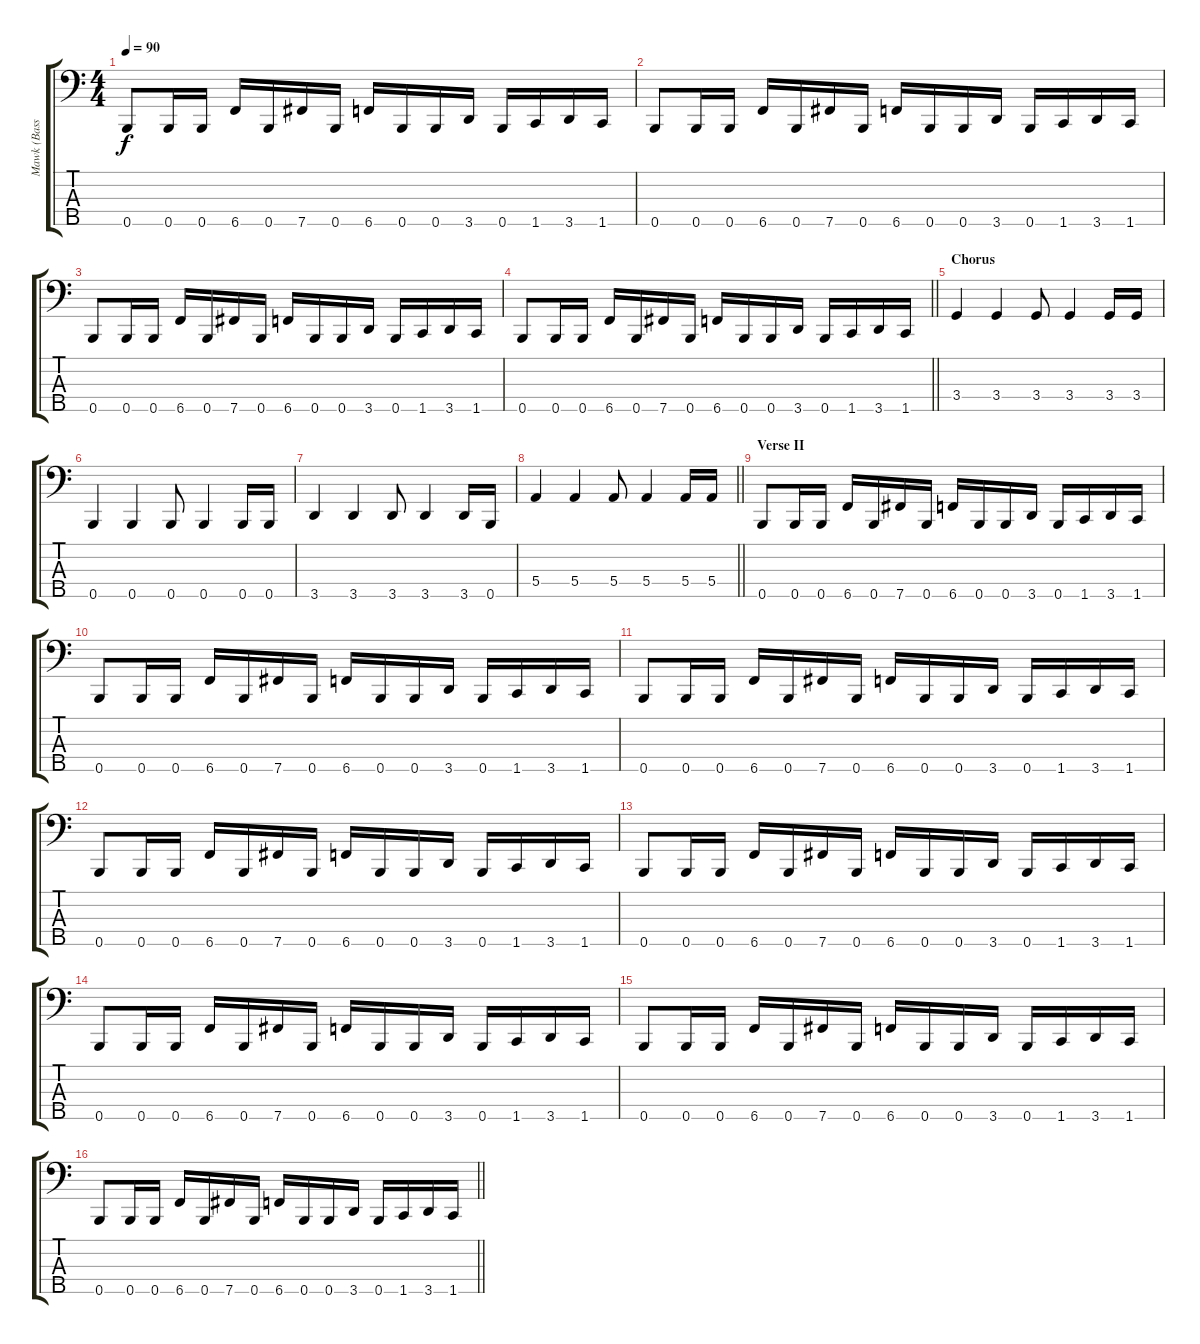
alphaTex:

\track ("Mawk (Bass - 5 Strings)" "Mawk (Bass") {instrument electricbassfinger}
\staff {score tabs}
\tuning (G2 D2 A1 E1 B0) {hide}
\ts (4 4)
\tempo 90
\clef f4
\ks c
0.5.8{dy f} 0.5.16 0.5.16 6.5.16 0.5.16 7.5.16 0.5.16 6.5.16 0.5.16 0.5.16 3.5.16 0.5.16 1.5.16 3.5.16 1.5.16 |
0.5.8 0.5.16 0.5.16 6.5.16 0.5.16 7.5.16 0.5.16 6.5.16 0.5.16 0.5.16 3.5.16 0.5.16 1.5.16 3.5.16 1.5.16 |
0.5.8 0.5.16 0.5.16 6.5.16 0.5.16 7.5.16 0.5.16 6.5.16 0.5.16 0.5.16 3.5.16 0.5.16 1.5.16 3.5.16 1.5.16 |
\barLineRight lightlight
0.5.8 0.5.16 0.5.16 6.5.16 0.5.16 7.5.16 0.5.16 6.5.16 0.5.16 0.5.16 3.5.16 0.5.16 1.5.16 3.5.16 1.5.16 |
\section ("" "Chorus")
3.4.4 3.4.4 3.4.8 3.4.4 3.4.16 3.4.16 |
0.5.4 0.5.4 0.5.8 0.5.4 0.5.16 0.5.16 |
3.5.4 3.5.4 3.5.8 3.5.4 3.5.16 0.5.16 |
\barLineRight lightlight
5.4.4 5.4.4 5.4.8 5.4.4 5.4.16 5.4.16 |
\section ("" "Verse II")
0.5.8 0.5.16 0.5.16 6.5.16 0.5.16 7.5.16 0.5.16 6.5.16 0.5.16 0.5.16 3.5.16 0.5.16 1.5.16 3.5.16 1.5.16 |
0.5.8 0.5.16 0.5.16 6.5.16 0.5.16 7.5.16 0.5.16 6.5.16 0.5.16 0.5.16 3.5.16 0.5.16 1.5.16 3.5.16 1.5.16 |
0.5.8 0.5.16 0.5.16 6.5.16 0.5.16 7.5.16 0.5.16 6.5.16 0.5.16 0.5.16 3.5.16 0.5.16 1.5.16 3.5.16 1.5.16 |
0.5.8 0.5.16 0.5.16 6.5.16 0.5.16 7.5.16 0.5.16 6.5.16 0.5.16 0.5.16 3.5.16 0.5.16 1.5.16 3.5.16 1.5.16 |
0.5.8 0.5.16 0.5.16 6.5.16 0.5.16 7.5.16 0.5.16 6.5.16 0.5.16 0.5.16 3.5.16 0.5.16 1.5.16 3.5.16 1.5.16 |
0.5.8 0.5.16 0.5.16 6.5.16 0.5.16 7.5.16 0.5.16 6.5.16 0.5.16 0.5.16 3.5.16 0.5.16 1.5.16 3.5.16 1.5.16 |
0.5.8 0.5.16 0.5.16 6.5.16 0.5.16 7.5.16 0.5.16 6.5.16 0.5.16 0.5.16 3.5.16 0.5.16 1.5.16 3.5.16 1.5.16 |
\barLineRight lightlight
0.5.8 0.5.16 0.5.16 6.5.16 0.5.16 7.5.16 0.5.16 6.5.16 0.5.16 0.5.16 3.5.16 0.5.16 1.5.16 3.5.16 1.5.16
